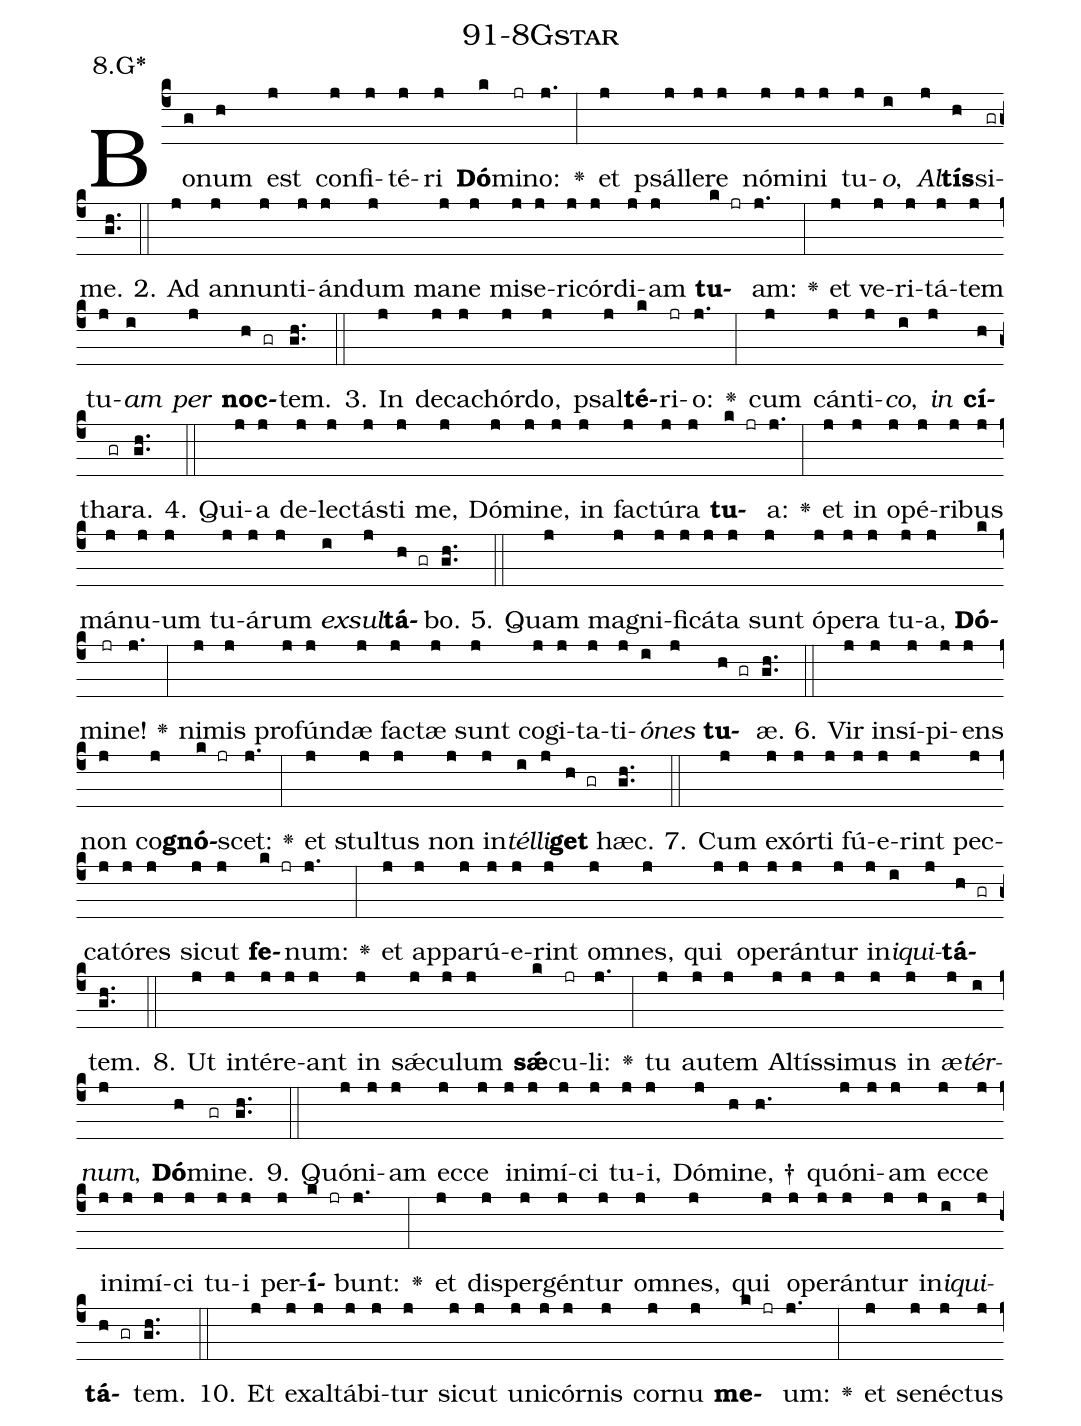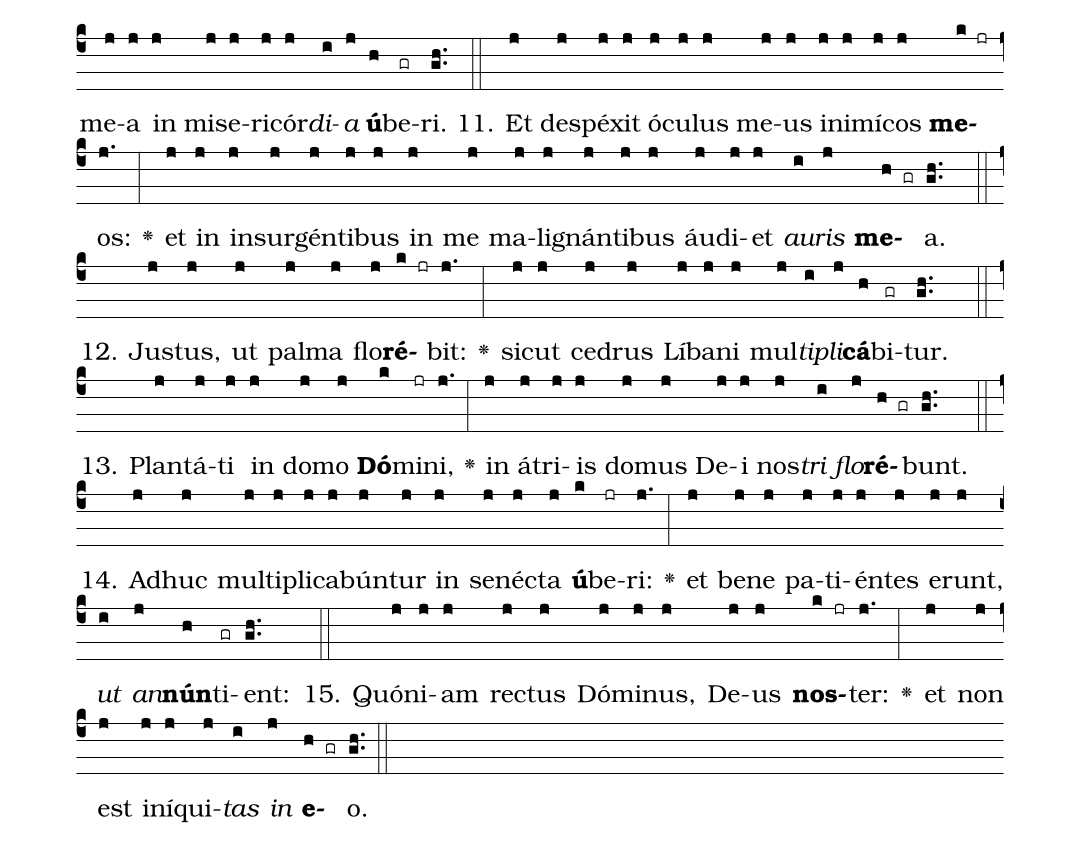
name: 91-8Gstar;
annotation: 8.G*;
%%
(c4)Bo(g)num(h) est(j) con(j)fi(j)té(j)ri(j) <b>Dó</b>(k)mi(jr)no:(j.) <v>\greheightstar</v>(:) et(j) psál(j)le(j)re(j) nó(j)mi(j)ni(j) tu(j)<i>o</i>,(i) <i>Al</i>(j)<b>tís</b>(h)si(gr)me.(gh..) (::)
2. Ad(j) an(j)nun(j)ti(j)án(j)dum(j) ma(j)ne(j) mi(j)se(j)ri(j)cór(j)di(j)am(j) <b>tu</b>(k jr)am:(j.) <v>\greheightstar</v>(:) et(j) ve(j)ri(j)tá(j)tem(j) tu(j)<i>am</i>(i) <i>per</i>(j) <b>noc</b>(h gr)tem.(gh..) (::)
3. In(j) de(j)ca(j)chór(j)do,(j) psal(j)<b>té</b>(k)ri(jr)o:(j.) <v>\greheightstar</v>(:) cum(j) cán(j)ti(j)<i>co</i>,(i) <i>in</i>(j) <b>cí</b>(h)tha(gr)ra.(gh..) (::)
4. Qui(j)a(j) de(j)lec(j)tás(j)ti(j) me,(j) Dó(j)mi(j)ne,(j) in(j) fac(j)tú(j)ra(j) <b>tu</b>(k jr)a:(j.) <v>\greheightstar</v>(:) et(j) in(j) o(j)pé(j)ri(j)bus(j) má(j)nu(j)um(j) tu(j)á(j)rum(j) <i>ex</i>(i)<i>sul</i>(j)<b>tá</b>(h gr)bo.(gh..) (::)
5. Quam(j) ma(j)gni(j)fi(j)cá(j)ta(j) sunt(j) ó(j)pe(j)ra(j) tu(j)a,(j) <b>Dó</b>(k)mi(jr)ne!(j.) <v>\greheightstar</v>(:) ni(j)mis(j) pro(j)fún(j)dæ(j) fac(j)tæ(j) sunt(j) co(j)gi(j)ta(j)ti(j)<i>ó</i>(i)<i>nes</i>(j) <b>tu</b>(h gr)æ.(gh..) (::)
6. Vir(j) in(j)sí(j)pi(j)ens(j) non(j) co(j)<b>gnó</b>(k jr)scet:(j.) <v>\greheightstar</v>(:) et(j) stul(j)tus(j) non(j) in(j)<i>tél</i>(i)<i>li</i>(j)<b>get</b>(h gr) hæc.(gh..) (::)
7. Cum(j) ex(j)ór(j)ti(j) fú(j)e(j)rint(j) pec(j)ca(j)tó(j)res(j) sic(j)ut(j) <b>fe</b>(k jr)num:(j.) <v>\greheightstar</v>(:) et(j) ap(j)pa(j)rú(j)e(j)rint(j) om(j)nes,(j) qui(j) o(j)pe(j)rán(j)tur(j) in(j)<i>i</i>(i)<i>qui</i>(j)<b>tá</b>(h gr)tem.(gh..) (::)
8. Ut(j) in(j)tér(j)e(j)ant(j) in(j) sǽ(j)cu(j)lum(j) <b>sǽ</b>(k)cu(jr)li:(j.) <v>\greheightstar</v>(:) tu(j) au(j)tem(j) Al(j)tís(j)si(j)mus(j) in(j) æ(j)<i>tér</i>(i)<i>num</i>,(j) <b>Dó</b>(h)mi(gr)ne.(gh..) (::)
9. Quón(j)i(j)am(j) ec(j)ce(j) in(j)i(j)mí(j)ci(j) tu(j)i,(j) Dó(j)mi(h)ne, †(h.) quón(j)i(j)am(j) ec(j)ce(j) in(j)i(j)mí(j)ci(j) tu(j)i(j) per(j)<b>í</b>(k jr)bunt:(j.) <v>\greheightstar</v>(:) et(j) di(j)sper(j)gén(j)tur(j) om(j)nes,(j) qui(j) o(j)pe(j)rán(j)tur(j) in(j)<i>i</i>(i)<i>qui</i>(j)<b>tá</b>(h gr)tem.(gh..) (::)
10. Et(j) ex(j)al(j)tá(j)bi(j)tur(j) sic(j)ut(j) u(j)ni(j)cór(j)nis(j) cor(j)nu(j) <b>me</b>(k jr)um:(j.) <v>\greheightstar</v>(:) et(j) se(j)néc(j)tus(j) me(j)a(j) in(j) mi(j)se(j)ri(j)cór(j)<i>di</i>(i)<i>a</i>(j) <b>ú</b>(h)be(gr)ri.(gh..) (::)
11. Et(j) de(j)spé(j)xit(j) ó(j)cu(j)lus(j) me(j)us(j) in(j)i(j)mí(j)cos(j) <b>me</b>(k jr)os:(j.) <v>\greheightstar</v>(:) et(j) in(j) in(j)sur(j)gén(j)ti(j)bus(j) in(j) me(j) ma(j)li(j)gnán(j)ti(j)bus(j) áu(j)di(j)et(j) <i>au</i>(i)<i>ris</i>(j) <b>me</b>(h gr)a.(gh..) (::)
12. Jus(j)tus,(j) ut(j) pal(j)ma(j) flo(j)<b>ré</b>(k jr)bit:(j.) <v>\greheightstar</v>(:) sic(j)ut(j) ce(j)drus(j) Lí(j)ba(j)ni(j) mul(j)<i>ti</i>(i)<i>pli</i>(j)<b>cá</b>(h)bi(gr)tur.(gh..) (::)
13. Plan(j)tá(j)ti(j) in(j) do(j)mo(j) <b>Dó</b>(k)mi(jr)ni,(j.) <v>\greheightstar</v>(:) in(j) á(j)tri(j)is(j) do(j)mus(j) De(j)i(j) nos(j)<i>tri</i>(i) <i>flo</i>(j)<b>ré</b>(h gr)bunt.(gh..) (::)
14. Ad(j)huc(j) mul(j)ti(j)pli(j)ca(j)bún(j)tur(j) in(j) se(j)néc(j)ta(j) <b>ú</b>(k)be(jr)ri:(j.) <v>\greheightstar</v>(:) et(j) be(j)ne(j) pa(j)ti(j)én(j)tes(j) e(j)runt,(j) <i>ut</i>(i) <i>an</i>(j)<b>nún</b>(h)ti(gr)ent:(gh..) (::)
15. Quón(j)i(j)am(j) rec(j)tus(j) Dó(j)mi(j)nus,(j) De(j)us(j) <b>nos</b>(k jr)ter:(j.) <v>\greheightstar</v>(:) et(j) non(j) est(j) in(j)í(j)qui(j)<i>tas</i>(i) <i>in</i>(j) <b>e</b>(h gr)o.(gh..) (::)
